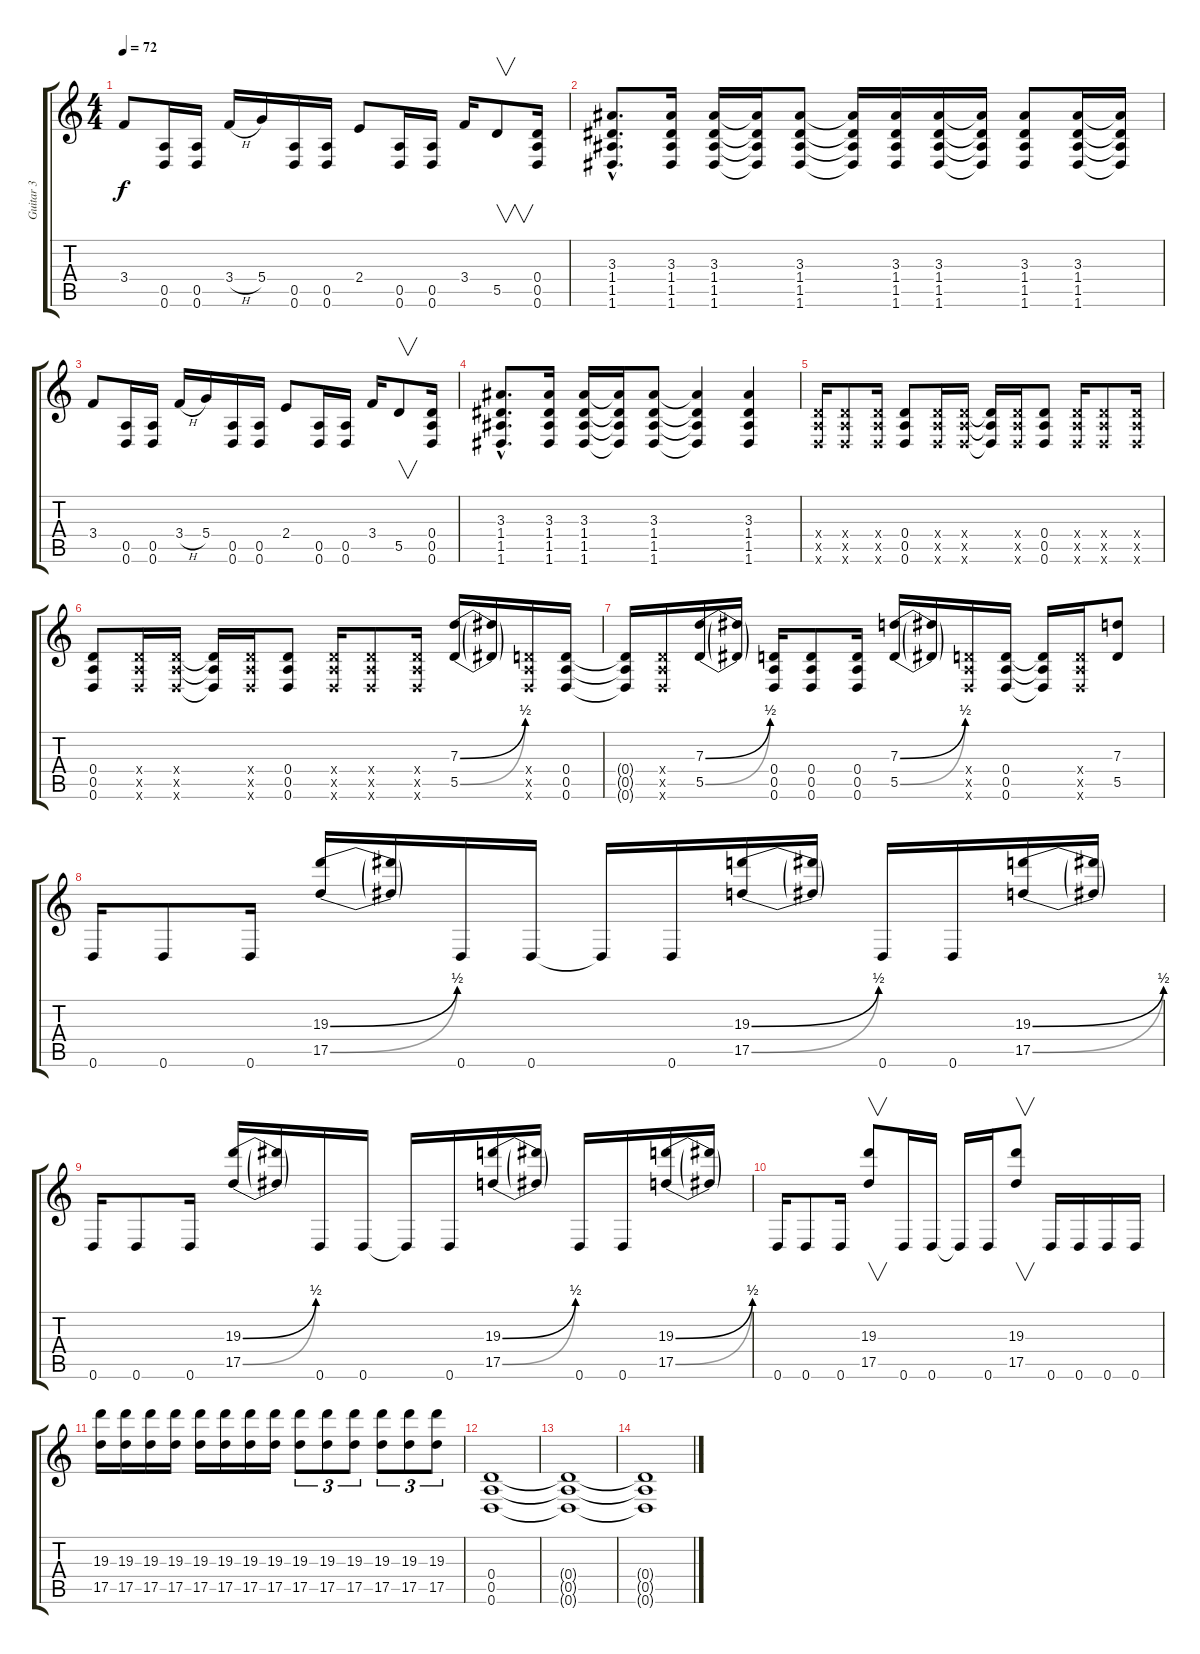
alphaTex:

\track ("Guitar 3" "Guitar 3") {instrument distortionguitar}
\staff {score tabs}
\tuning (E4 B3 G3 D3 A2 D2) {hide}
\ts (4 4)
\tempo 72
\clef g2
\ks c
3.4.8{dy f} (0.5 0.6).16 (0.5 0.6).16 3.4{h}.16 5.4.16 (0.5 0.6).16 (0.5 0.6).16 2.4.8 (0.5 0.6).16 (0.5 0.6).16 3.4.16 5.5.8{v} (0.4 0.5 0.6).16 |
(3.3{hac} 1.4{hac} 1.5{hac} 1.6{hac}).8{d} (3.3 1.4 1.5 1.6).16 (3.3 1.4 1.5 1.6).16 (3.3{t} 1.4{t} 1.5{t} 1.6{t}).16 (3.3 1.4 1.5 1.6).8 (3.3{t} 1.4{t} 1.5{t} 1.6{t}).16 (3.3 1.4 1.5 1.6).16 (3.3 1.4 1.5 1.6).16 (3.3{t} 1.4{t} 1.5{t} 1.6{t}).16 (3.3 1.4 1.5 1.6).8 (3.3 1.4 1.5 1.6).16 (3.3{t} 1.4{t} 1.5{t} 1.6{t}).16 |
3.4.8 (0.5 0.6).16 (0.5 0.6).16 3.4{h}.16 5.4.16 (0.5 0.6).16 (0.5 0.6).16 2.4.8 (0.5 0.6).16 (0.5 0.6).16 3.4.16 5.5.8{v} (0.4 0.5 0.6).16 |
(3.3{hac} 1.4{hac} 1.5{hac} 1.6{hac}).8{d} (3.3 1.4 1.5 1.6).16 (3.3 1.4 1.5 1.6).16 (3.3{t} 1.4{t} 1.5{t} 1.6{t}).16 (3.3 1.4 1.5 1.6).8 (3.3{t} 1.4{t} 1.5{t} 1.6{t}).4 (3.3 1.4 1.5 1.6).4 |
(0.4{x} 0.5{x} 0.6{x}).16 (0.4{x} 0.5{x} 0.6{x}).8 (0.4{x} 0.5{x} 0.6{x}).16 (0.4 0.5 0.6).8 (0.4{x} 0.5{x} 0.6{x}).16 (0.4{x} 0.5{x} 0.6{x}).16 (0.4{t} 0.5{t} 0.6{t}).16 (0.4{x} 0.5{x} 0.6{x}).16 (0.4 0.5 0.6).8 (0.4{x} 0.5{x} 0.6{x}).16 (0.4{x} 0.5{x} 0.6{x}).8 (0.4{x} 0.5{x} 0.6{x}).16 |
(0.4 0.5 0.6).8 (0.4{x} 0.5{x} 0.6{x}).16 (0.4{x} 0.5{x} 0.6{x}).16 (0.4{t} 0.5{t} 0.6{t}).16 (0.4{x} 0.5{x} 0.6{x}).16 (0.4 0.5 0.6).8 (0.4{x} 0.5{x} 0.6{x}).16 (0.4{x} 0.5{x} 0.6{x}).8 (0.4{x} 0.5{x} 0.6{x}).16 (7.3{be (bend 0 0 60 2)} 5.5{be (bend 0 0 60 2)}).16 (7.3{t} 5.5{t}).16 (0.4{x} 0.5{x} 0.6{x}).16 (0.4 0.5 0.6).16 |
(0.4{t} 0.5{t} 0.6{t}).16 (0.4{x} 0.5{x} 0.6{x}).16 (7.3{be (bend 0 0 60 2)} 5.5{be (bend 0 0 60 2)}).16 (7.3{t} 5.5{t}).16 (0.4 0.5 0.6).16 (0.4 0.5 0.6).8 (0.4 0.5 0.6).16 (7.3{be (bend 0 0 60 2)} 5.5{be (bend 0 0 60 2)}).16 (7.3{t} 5.5{t}).16 (0.4{x} 0.5{x} 0.6{x}).16 (0.4 0.5 0.6).16 (0.4{t} 0.5{t} 0.6{t}).16 (0.4{x} 0.5{x} 0.6{x}).16 (7.3 5.5).8 |
0.6.16 0.6.8 0.6.16 (19.3{be (bend 0 0 60 2)} 17.5{be (bend 0 0 60 2)}).16 (19.3{t} 17.5{t}).16 0.6.16 0.6.16 0.6{t}.16 0.6.16 (19.3{be (bend 0 0 60 2)} 17.5{be (bend 0 0 60 2)}).16 (19.3{t} 17.5{t}).16 0.6.16 0.6.16 (19.3{be (bend 0 0 60 2)} 17.5{be (bend 0 0 60 2)}).16 (19.3{t} 17.5{t}).16 |
0.6.16 0.6.8 0.6.16 (19.3{be (bend 0 0 60 2)} 17.5{be (bend 0 0 60 2)}).16 (19.3{t} 17.5{t}).16 0.6.16 0.6.16 0.6{t}.16 0.6.16 (19.3{be (bend 0 0 60 2)} 17.5{be (bend 0 0 60 2)}).16 (19.3{t} 17.5{t}).16 0.6.16 0.6.16 (19.3{be (bend 0 0 60 2)} 17.5{be (bend 0 0 60 2)}).16 (19.3{t} 17.5{t}).16 |
0.6.16 0.6.8 0.6.16 (19.3 17.5).8{v} 0.6.16 0.6.16 0.6{t}.16 0.6.16 (19.3 17.5).8{v} 0.6.16 0.6.16 0.6.16 0.6.16 |
(19.3 17.5).16 (19.3 17.5).16 (19.3 17.5).16 (19.3 17.5).16 (19.3 17.5).16 (19.3 17.5).16 (19.3 17.5).16 (19.3 17.5).16 (19.3 17.5).8{tu (3 2)} (19.3 17.5).8{tu (3 2)} (19.3 17.5).8{tu (3 2)} (19.3 17.5).8{tu (3 2)} (19.3 17.5).8{tu (3 2)} (19.3 17.5).8{tu (3 2)} |
(0.4 0.5 0.6).1 |
(0.4{t} 0.5{t} 0.6{t}).1{volume 0} |
(0.4{t} 0.5{t} 0.6{t}).1
